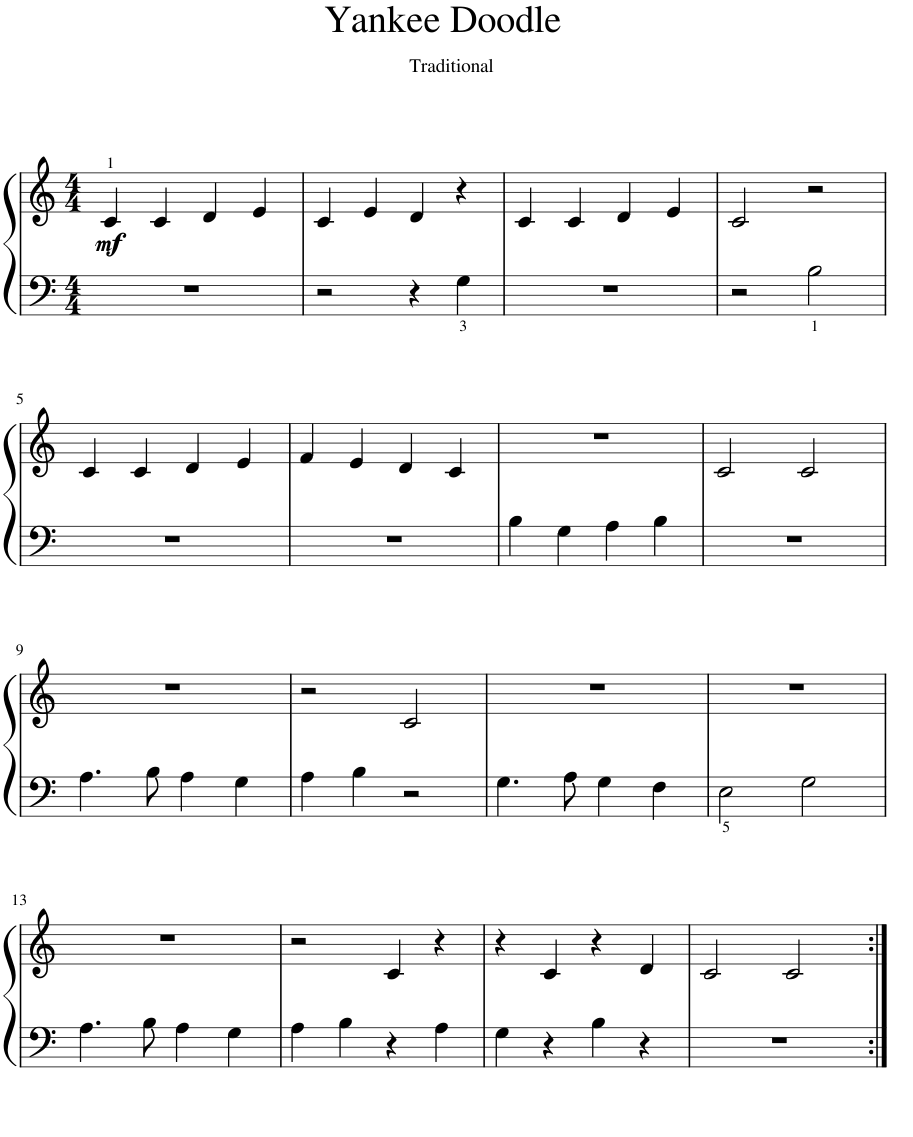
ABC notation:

X:1
%%score { 1 | 2 }
L:1/8
M:4/4
I:linebreak $
K:C
V:1 treble
V:2 bass
V:1
!mf! !1!C2 C2 D2 E2 | C2 E2 D2 z2 | C2 C2 D2 E2 | C4 z4 |$ C2 C2 D2 E2 | %5
 F2 E2 D2 C2 | z8 | C4 C4 |$ z8 | z4 C4 | %10
 z8 | z8 |$ z8 | z4 C2 z2 | z2 C2 z2 D2 | %15
 C4 C4 :| %16
V:2
 z8 | z4 z2 !3!G,2 | z8 | z4 !1!B,4 |$ z8 | %5
 z8 | B,2 G,2 A,2 B,2 | z8 |$ A,3 B, A,2 G,2 | A,2 B,2 z4 | %10
 G,3 A, G,2 F,2 | !5!E,4 G,4 |$ A,3 B, A,2 G,2 | A,2 B,2 z2 A,2 | G,2 z2 B,2 z2 | %15
 z8 :| %16
